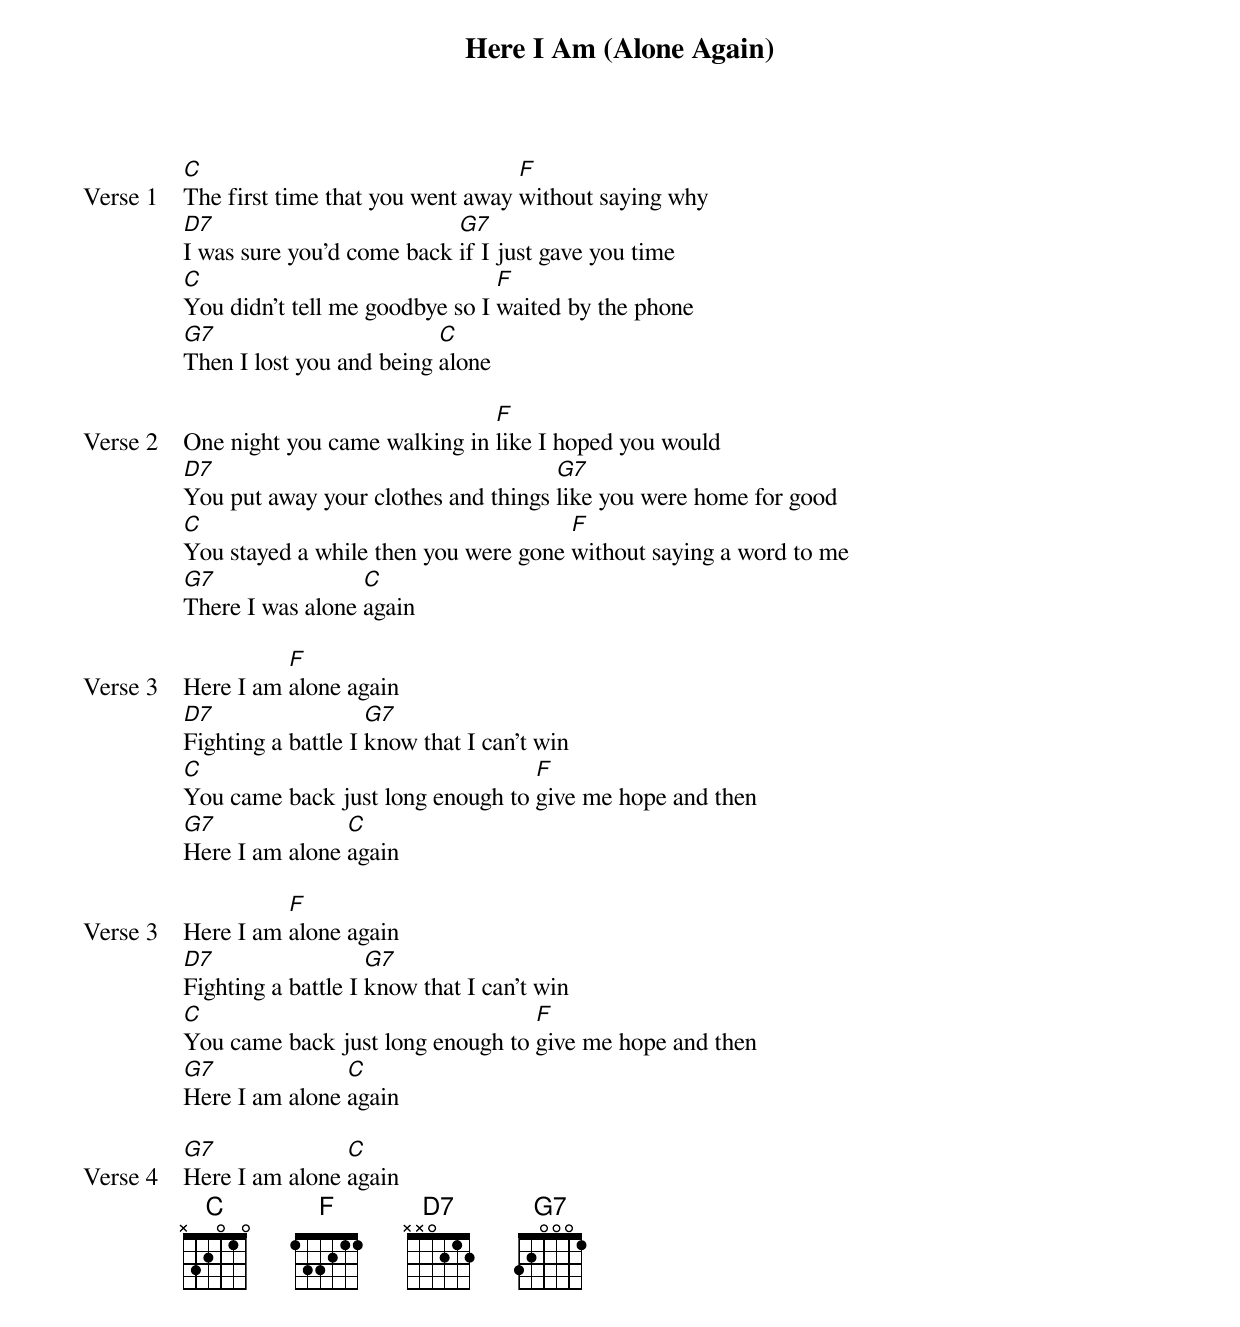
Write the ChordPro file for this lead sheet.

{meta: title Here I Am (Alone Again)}
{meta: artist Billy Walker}
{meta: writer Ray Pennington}

{start_of_verse: Verse 1}
[C]The first time that you went away [F]without saying why
[D7]I was sure you’d come back [G7]if I just gave you time
[C]You didn’t tell me goodbye so I [F]waited by the phone
[G7]Then I lost you and being [C]alone
{end_of_verse}

{start_of_verse: Verse 2}
One night you came walking in [F]like I hoped you would
[D7]You put away your clothes and things [G7]like you were home for good
[C]You stayed a while then you were gone [F]without saying a word to me
[G7]There I was alone [C]again
{end_of_verse}

{start_of_verse: Verse 3}
Here I am [F]alone again
[D7]Fighting a battle I [G7]know that I can’t win
[C]You came back just long enough to [F]give me hope and then
[G7]Here I am alone [C]again
{end_of_verse}

{start_of_verse: Verse 3}
Here I am [F]alone again
[D7]Fighting a battle I [G7]know that I can’t win
[C]You came back just long enough to [F]give me hope and then
[G7]Here I am alone [C]again
{end_of_verse}

{start_of_verse: Verse 4}
[G7]Here I am alone [C]again
{end_of_verse}
